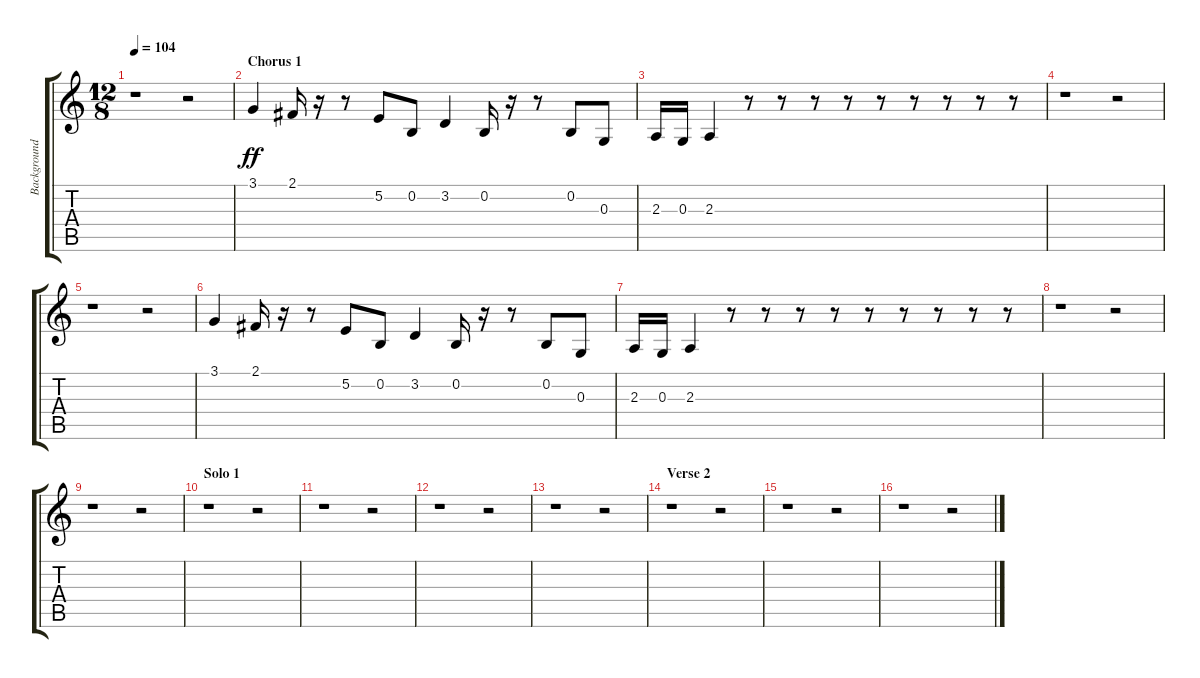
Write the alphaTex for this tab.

\track ("Background Vocals" "Background") {instrument choiraahs}
\staff {score tabs}
\tuning (E4 B3 G3 D3 A2 E2) {hide}
\ts (12 8)
\tempo 104
\clef g2
\ks c
r.1{dy ff} r.2 |
\section ("" "Chorus 1")
3.1.4 2.1.16 r.16 r.8 5.2.8 0.2.8 3.2.4 0.2.16 r.16 r.8 0.2.8 0.3.8 |
2.3.16 0.3.16 2.3.4 r.8 r.8 r.8 r.8 r.8 r.8 r.8 r.8 r.8 |
r.1 r.2 |
r.1 r.2 |
3.1.4 2.1.16 r.16 r.8 5.2.8 0.2.8 3.2.4 0.2.16 r.16 r.8 0.2.8 0.3.8 |
2.3.16 0.3.16 2.3.4 r.8 r.8 r.8 r.8 r.8 r.8 r.8 r.8 r.8 |
r.1 r.2 |
r.1 r.2 |
\section ("" "Solo 1")
r.1 r.2 |
r.1 r.2 |
r.1 r.2 |
r.1 r.2 |
\section ("" "Verse 2")
r.1 r.2 |
r.1 r.2 |
r.1 r.2
